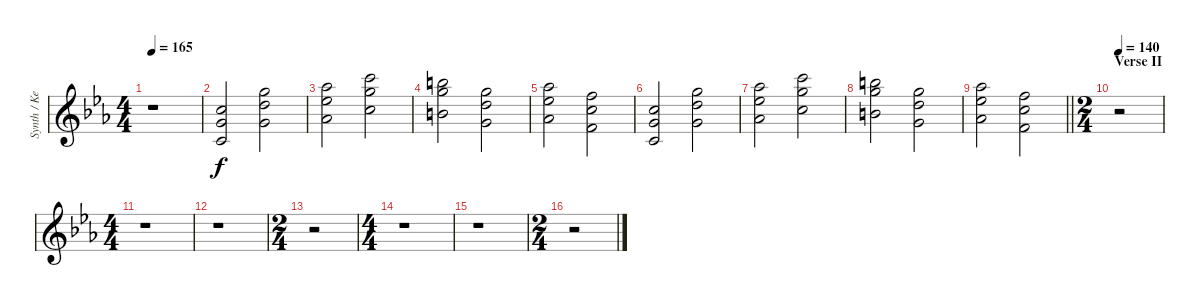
\track ("Synth / Keyboard" "Synth / Ke") {instrument acousticgrandpiano}
\staff {score}
\tuning (D4 A3 F3 C3 G2 C2) {hide}
\ts (4 4)
\tempo 165
\clef g2
\ks eb
r.1{dy f} |
(19.3 19.4 17.5).2{instrument marimba} (22.2 21.3 19.4).2 |
(18.1 18.2 15.3).2 (22.1 22.2 19.3).2 |
(21.1 22.2 18.3).2 (22.2 21.3 19.4).2 |
(18.1 18.2 15.3).2 (20.2 19.3 17.4).2 |
(19.3 19.4 17.5).2 (22.2 21.3 19.4).2 |
(18.1 18.2 15.3).2 (22.1 22.2 19.3).2 |
(21.1 22.2 18.3).2 (22.2 21.3 19.4).2 |
\barLineRight lightlight
(18.1 18.2 15.3).2 (20.2 19.3 17.4).2 |
\ts (2 4)
\section ("" "Verse II")
\tempo 140
r.2 |
\ts (4 4)
r.1 |
r.1 |
\ts (2 4)
r.2 |
\ts (4 4)
r.1 |
r.1 |
\ts (2 4)
r.2
